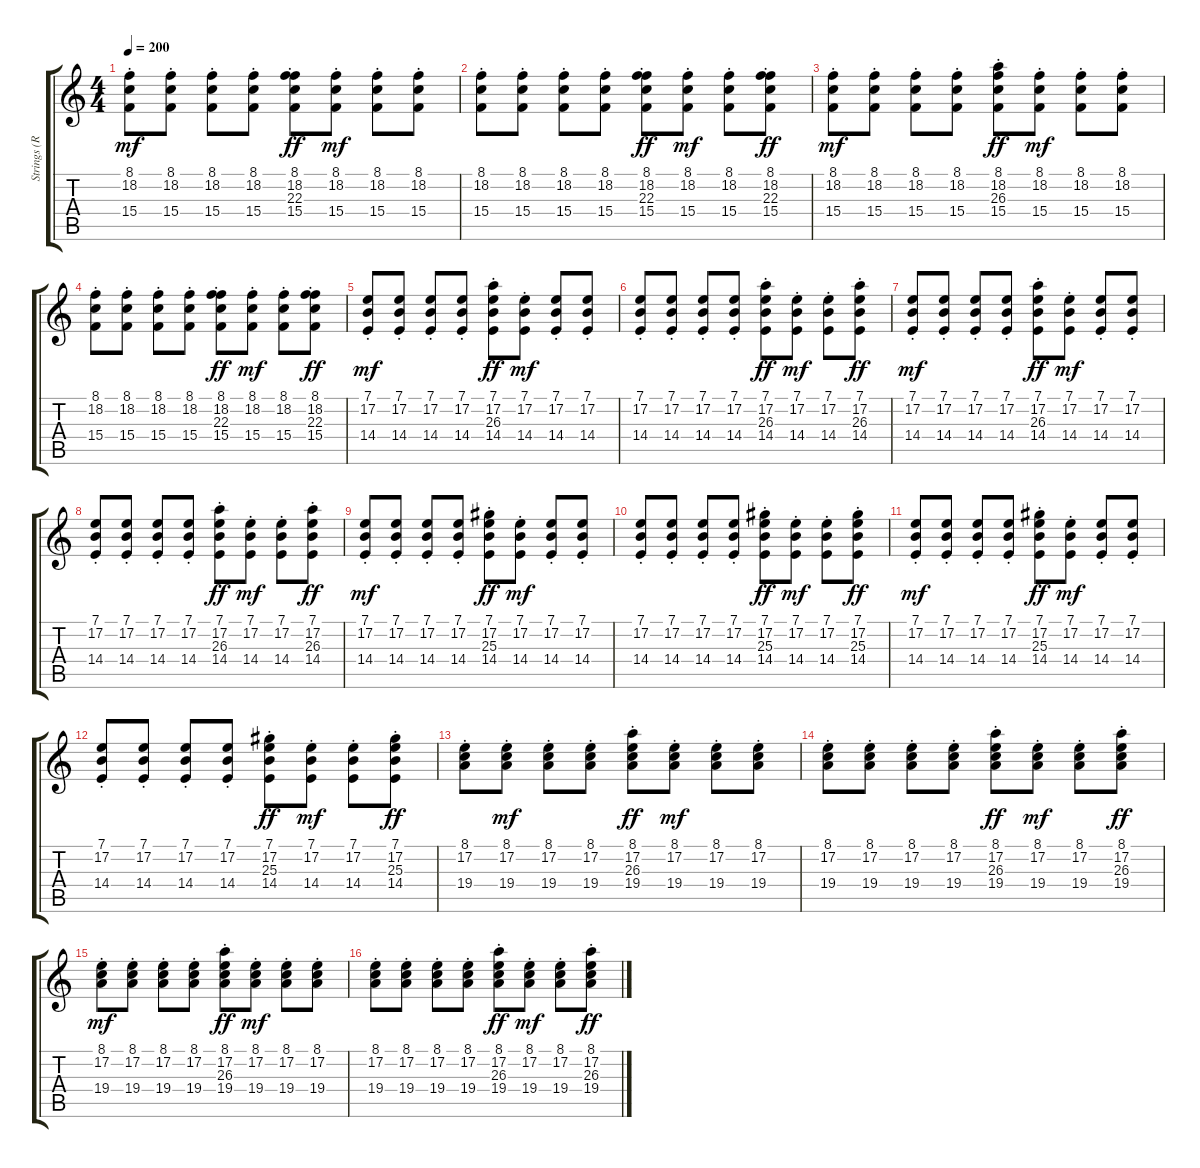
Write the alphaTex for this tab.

\track ("Strings (Right)" "Strings (R") {instrument tremolostrings}
\staff {score tabs}
\tuning (E4 B3 G3 D3 A2 E2) {hide}
\ts (4 4)
\tempo 200
\clef g2
\ks c
(8.1{st} 18.2{st} 15.4{st}).8{dy mf} (8.1{st} 18.2{st} 15.4{st}).8 (8.1{st} 18.2{st} 15.4{st}).8 (8.1{st} 18.2{st} 15.4{st}).8 (8.1{st} 18.2{st} 22.3{st} 15.4{st}).8{dy ff} (8.1{st} 18.2{st} 15.4{st}).8{dy mf} (8.1{st} 18.2{st} 15.4{st}).8 (8.1{st} 18.2{st} 15.4{st}).8 |
(8.1{st} 18.2{st} 15.4{st}).8 (8.1{st} 18.2{st} 15.4{st}).8 (8.1{st} 18.2{st} 15.4{st}).8 (8.1{st} 18.2{st} 15.4{st}).8 (8.1{st} 18.2{st} 22.3{st} 15.4{st}).8{dy ff} (8.1{st} 18.2{st} 15.4{st}).8{dy mf} (8.1{st} 18.2{st} 15.4{st}).8 (8.1{st} 18.2{st} 22.3{st} 15.4{st}).8{dy ff} |
(8.1{st} 18.2{st} 15.4{st}).8{dy mf} (8.1{st} 18.2{st} 15.4{st}).8 (8.1{st} 18.2{st} 15.4{st}).8 (8.1{st} 18.2{st} 15.4{st}).8 (8.1{st} 18.2{st} 26.3{st} 15.4{st}).8{dy ff} (8.1{st} 18.2{st} 15.4{st}).8{dy mf} (8.1{st} 18.2{st} 15.4{st}).8 (8.1{st} 18.2{st} 15.4{st}).8 |
(8.1{st} 18.2{st} 15.4{st}).8 (8.1{st} 18.2{st} 15.4{st}).8 (8.1{st} 18.2{st} 15.4{st}).8 (8.1{st} 18.2{st} 15.4{st}).8 (8.1{st} 18.2{st} 22.3{st} 15.4{st}).8{dy ff} (8.1{st} 18.2{st} 15.4{st}).8{dy mf} (8.1{st} 18.2{st} 15.4{st}).8 (8.1{st} 18.2{st} 22.3{st} 15.4{st}).8{dy ff} |
(7.1{st} 17.2{st} 14.4{st}).8{dy mf} (7.1{st} 17.2{st} 14.4{st}).8 (7.1{st} 17.2{st} 14.4{st}).8 (7.1{st} 17.2{st} 14.4{st}).8 (7.1{st} 17.2{st} 26.3{st} 14.4{st}).8{dy ff} (7.1{st} 17.2{st} 14.4{st}).8{dy mf} (7.1{st} 17.2{st} 14.4{st}).8 (7.1{st} 17.2{st} 14.4{st}).8 |
(7.1{st} 17.2{st} 14.4{st}).8 (7.1{st} 17.2{st} 14.4{st}).8 (7.1{st} 17.2{st} 14.4{st}).8 (7.1{st} 17.2{st} 14.4{st}).8 (7.1{st} 17.2{st} 26.3{st} 14.4{st}).8{dy ff} (7.1{st} 17.2{st} 14.4{st}).8{dy mf} (7.1{st} 17.2{st} 14.4{st}).8 (7.1{st} 17.2{st} 26.3{st} 14.4{st}).8{dy ff} |
(7.1{st} 17.2{st} 14.4{st}).8{dy mf} (7.1{st} 17.2{st} 14.4{st}).8 (7.1{st} 17.2{st} 14.4{st}).8 (7.1{st} 17.2{st} 14.4{st}).8 (7.1{st} 17.2{st} 26.3{st} 14.4{st}).8{dy ff} (7.1{st} 17.2{st} 14.4{st}).8{dy mf} (7.1{st} 17.2{st} 14.4{st}).8 (7.1{st} 17.2{st} 14.4{st}).8 |
(7.1{st} 17.2{st} 14.4{st}).8 (7.1{st} 17.2{st} 14.4{st}).8 (7.1{st} 17.2{st} 14.4{st}).8 (7.1{st} 17.2{st} 14.4{st}).8 (7.1{st} 17.2{st} 26.3{st} 14.4{st}).8{dy ff} (7.1{st} 17.2{st} 14.4{st}).8{dy mf} (7.1{st} 17.2{st} 14.4{st}).8 (7.1{st} 17.2{st} 26.3{st} 14.4{st}).8{dy ff} |
(7.1{st} 17.2{st} 14.4{st}).8{dy mf} (7.1{st} 17.2{st} 14.4{st}).8 (7.1{st} 17.2{st} 14.4{st}).8 (7.1{st} 17.2{st} 14.4{st}).8 (7.1{st} 17.2{st} 25.3{st} 14.4{st}).8{dy ff} (7.1{st} 17.2{st} 14.4{st}).8{dy mf} (7.1{st} 17.2{st} 14.4{st}).8 (7.1{st} 17.2{st} 14.4{st}).8 |
(7.1{st} 17.2{st} 14.4{st}).8 (7.1{st} 17.2{st} 14.4{st}).8 (7.1{st} 17.2{st} 14.4{st}).8 (7.1{st} 17.2{st} 14.4{st}).8 (7.1{st} 17.2{st} 25.3{st} 14.4{st}).8{dy ff} (7.1{st} 17.2{st} 14.4{st}).8{dy mf} (7.1{st} 17.2{st} 14.4{st}).8 (7.1{st} 17.2{st} 25.3{st} 14.4{st}).8{dy ff} |
(7.1{st} 17.2{st} 14.4{st}).8{dy mf} (7.1{st} 17.2{st} 14.4{st}).8 (7.1{st} 17.2{st} 14.4{st}).8 (7.1{st} 17.2{st} 14.4{st}).8 (7.1{st} 17.2{st} 25.3{st} 14.4{st}).8{dy ff} (7.1{st} 17.2{st} 14.4{st}).8{dy mf} (7.1{st} 17.2{st} 14.4{st}).8 (7.1{st} 17.2{st} 14.4{st}).8 |
(7.1{st} 17.2{st} 14.4{st}).8 (7.1{st} 17.2{st} 14.4{st}).8 (7.1{st} 17.2{st} 14.4{st}).8 (7.1{st} 17.2{st} 14.4{st}).8 (7.1{st} 17.2{st} 25.3{st} 14.4{st}).8{dy ff} (7.1{st} 17.2{st} 14.4{st}).8{dy mf} (7.1{st} 17.2{st} 14.4{st}).8 (7.1{st} 17.2{st} 25.3{st} 14.4{st}).8{dy ff} |
(8.1{st} 17.2{st} 19.4{st}).8 (8.1{st} 17.2{st} 19.4{st}).8{dy mf} (8.1{st} 17.2{st} 19.4{st}).8 (8.1{st} 17.2{st} 19.4{st}).8 (8.1{st} 17.2{st} 26.3{st} 19.4{st}).8{dy ff} (8.1{st} 17.2{st} 19.4{st}).8{dy mf} (8.1{st} 17.2{st} 19.4{st}).8 (8.1{st} 17.2{st} 19.4{st}).8 |
(8.1{st} 17.2{st} 19.4{st}).8 (8.1{st} 17.2{st} 19.4{st}).8 (8.1{st} 17.2{st} 19.4{st}).8 (8.1{st} 17.2{st} 19.4{st}).8 (8.1{st} 17.2{st} 26.3{st} 19.4{st}).8{dy ff} (8.1{st} 17.2{st} 19.4{st}).8{dy mf} (8.1{st} 17.2{st} 19.4{st}).8 (8.1{st} 17.2{st} 26.3{st} 19.4{st}).8{dy ff} |
(8.1{st} 17.2{st} 19.4{st}).8{dy mf} (8.1{st} 17.2{st} 19.4{st}).8 (8.1{st} 17.2{st} 19.4{st}).8 (8.1{st} 17.2{st} 19.4{st}).8 (8.1{st} 17.2{st} 26.3{st} 19.4{st}).8{dy ff} (8.1{st} 17.2{st} 19.4{st}).8{dy mf} (8.1{st} 17.2{st} 19.4{st}).8 (8.1{st} 17.2{st} 19.4{st}).8 |
(8.1{st} 17.2{st} 19.4{st}).8 (8.1{st} 17.2{st} 19.4{st}).8 (8.1{st} 17.2{st} 19.4{st}).8 (8.1{st} 17.2{st} 19.4{st}).8 (8.1{st} 17.2{st} 26.3{st} 19.4{st}).8{dy ff} (8.1{st} 17.2{st} 19.4{st}).8{dy mf} (8.1{st} 17.2{st} 19.4{st}).8 (8.1{st} 17.2{st} 26.3{st} 19.4{st}).8{dy ff}
